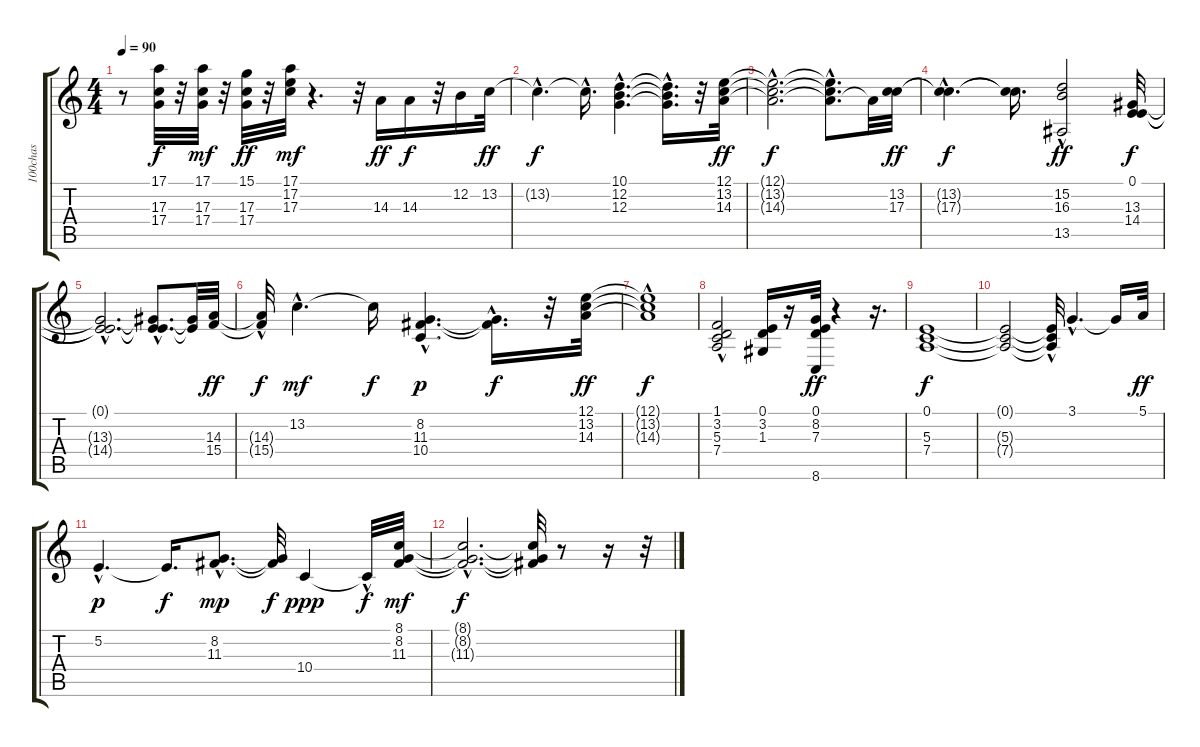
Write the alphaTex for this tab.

\track ("100chas" "100chas") {instrument tremolostrings}
\staff {score tabs}
\tuning (E4 B3 G3 D3 A2 E2) {hide}
\ts (4 4)
\tempo 90
\clef g2
\ks c
r.8{dy mf} (17.1 17.3 17.4).32{dy f} r.32 (17.1 17.3 17.4).32{dy mf} r.32 (15.1 17.3 17.4).32{dy ff} r.32 (17.1 17.2 17.3).32{dy mf} r.4{d} r.32 14.3.16{dy ff} 14.3.16{dy f} r.32 12.2.16 13.2.32{dy ff} |
13.2{hac t}.4{d dy f} 13.2{hac t}.16{d} (10.1{hac} 12.2{hac} 12.3{hac}).4{d} (10.1{hac t} 12.2{hac t} 12.3{hac t}).16{d} r.32 (12.1 13.2 14.3).32{dy ff} |
(12.1{hac t} 13.2{hac t} 14.3{hac t}).2{d dy f} (12.1{hac t} 13.2{hac t} 14.3{hac t}).8{d} 14.3{t}.32 (13.2 17.3).32{dy ff} |
(13.2{hac t} 17.3{hac t}).4{d dy f} (13.2{t} 17.3{t}).16{d} (15.2 16.3{hac} 13.5).2{dy ff} (0.1 13.3 14.4).32{dy f} |
(0.1{hac t} 13.3{hac t} 14.4{hac t}).2{d} (0.1{hac t} 13.3{hac t} 14.4{hac t}).8{d} (13.3{t} 14.4{t}).32 (14.3 15.4).32{dy ff} |
(14.3{hac t} 15.4{hac t}).32{dy f} 13.2{hac}.4{d dy mf} 13.2{t}.16{dy f} (8.2{hac} 11.3{hac} 10.4).4{d dy p} (8.2{hac t} 11.3{hac t}).16{d dy f} r.32 (12.1 13.2 14.3).32{dy ff} |
(12.1{t} 13.2{hac t} 14.3{hac t}).1{dy f} |
(1.1{hac} 3.2 5.3{hac} 7.4).2 (0.1 3.2 1.3).16 r.16 (0.1 8.2 7.3 8.6).32{dy ff} r.4 r.16{d} |
(0.1 5.3 7.4).1{dy f} |
(0.1{t} 5.3{t} 7.4{t}).2 (0.1{hac t} 5.3{t} 7.4{hac t}).32 3.1{hac}.4{d} 3.1{t}.16 5.1.32{dy ff} |
5.2{hac}.4{d dy p} 5.2{t}.16{d dy f} (8.2{hac} 11.3{hac}).8{d dy mp} (8.2{t} 11.3{t}).32{dy f} 10.4.4{dy ppp} 10.4{hac t}.32{dy f} (8.1 8.2 11.3).32{dy mf} |
(8.1{hac t} 8.2{hac t} 11.3{hac t}).2{d dy f} (8.1{t} 8.2{t} 11.3{t}).32 r.8 r.16 r.32
